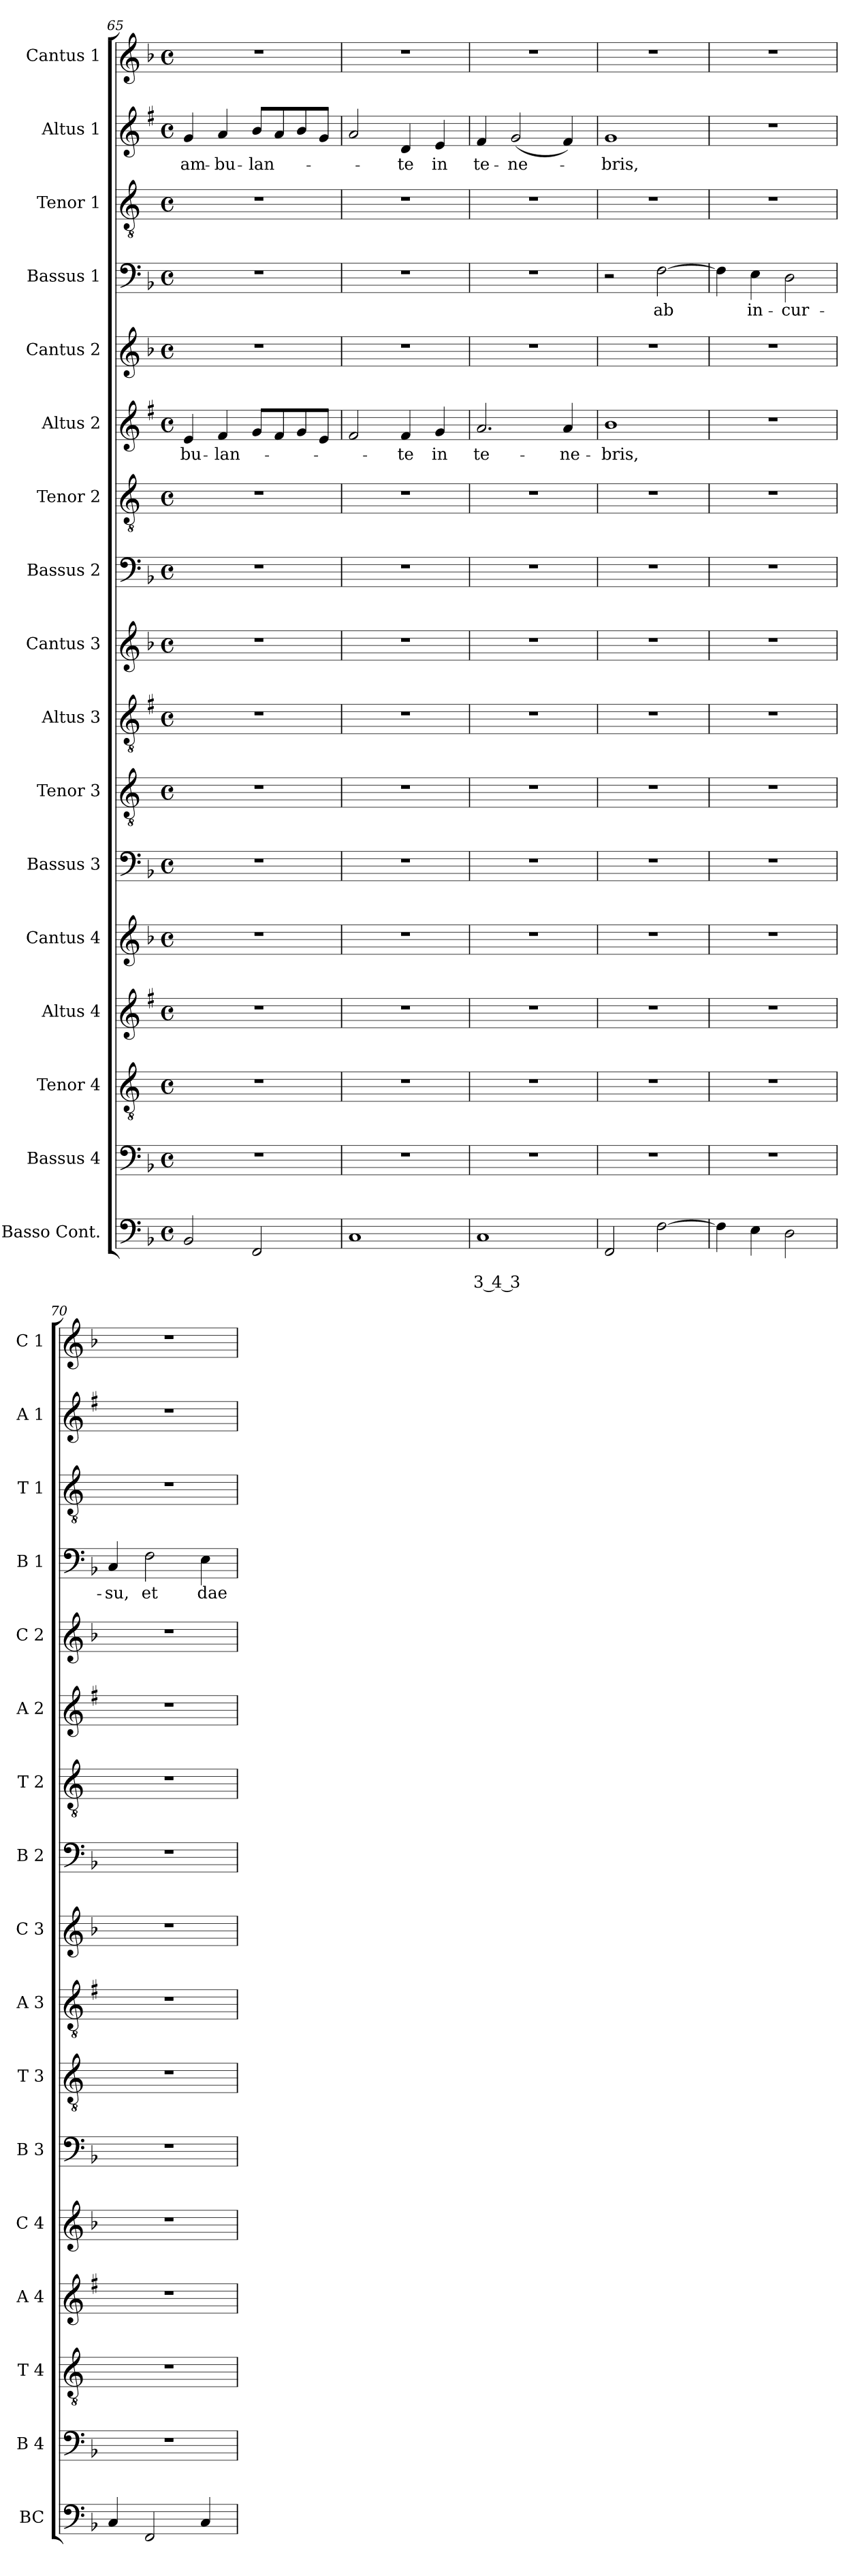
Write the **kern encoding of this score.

**kern	**text	**text	**kern	**kern	**kern	**kern	**kern	**kern	**kern	**kern	**kern	**kern	**kern	**text	**kern	**kern	**text	**kern	**kern	**text	**kern
*part17	*part17	*part17	*part16	*part15	*part14	*part13	*part12	*part11	*part10	*part9	*part8	*part7	*part6	*part6	*part5	*part4	*part4	*part3	*part2	*part2	*part1
*staff17	*staff17	*staff17	*staff16	*staff15	*staff14	*staff13	*staff12	*staff11	*staff10	*staff9	*staff8	*staff7	*staff6	*staff6	*staff5	*staff4	*staff4	*staff3	*staff2	*staff2	*staff1
*I"Basso Cont.	*	*	*I"Bassus 4	*I"Tenor 4	*I"Altus 4	*I"Cantus 4	*I"Bassus 3	*I"Tenor 3	*I"Altus 3	*I"Cantus 3	*I"Bassus 2	*I"Tenor 2	*I"Altus 2	*	*I"Cantus 2	*I"Bassus 1	*	*I"Tenor 1	*I"Altus 1	*	*I"Cantus 1
*I'BC	*	*	*I'B 4	*I'T 4	*I'A 4	*I'C 4	*I'B 3	*I'T 3	*I'A 3	*I'C 3	*I'B 2	*I'T 2	*I'A 2	*	*I'C 2	*I'B 1	*	*I'T 1	*I'A 1	*	*I'C 1
*clefF4	*	*	*clefF4	*clefGv2	*clefG2	*clefG2	*clefF4	*clefGv2	*clefGv2	*clefG2	*clefF4	*clefGv2	*clefG2	*	*clefG2	*clefF4	*	*clefGv2	*clefG2	*	*clefG2
*	*	*	*	*ITrd4c7	*ITrd1c2	*	*	*ITrd4c7	*ITrd1c2	*	*	*ITrd4c7	*ITrd1c2	*	*	*	*	*ITrd4c7	*ITrd1c2	*	*
*k[b-]	*	*	*k[b-]	*k[b-]	*k[b-]	*k[b-]	*k[b-]	*k[b-]	*k[b-]	*k[b-]	*k[b-]	*k[b-]	*k[b-]	*	*k[b-]	*k[b-]	*	*k[b-]	*k[b-]	*	*k[b-]
*F:	*	*	*F:	*F:	*F:	*F:	*F:	*F:	*F:	*F:	*F:	*F:	*F:	*	*F:	*F:	*	*F:	*F:	*	*F:
*M4/4	*	*	*M4/4	*M4/4	*M4/4	*M4/4	*M4/4	*M4/4	*M4/4	*M4/4	*M4/4	*M4/4	*M4/4	*	*M4/4	*M4/4	*	*M4/4	*M4/4	*	*M4/4
*met(c)	*	*	*met(c)	*met(c)	*met(c)	*met(c)	*met(c)	*met(c)	*met(c)	*met(c)	*met(c)	*met(c)	*met(c)	*	*met(c)	*met(c)	*	*met(c)	*met(c)	*	*met(c)
=65	=65	=65	=65	=65	=65	=65	=65	=65	=65	=65	=65	=65	=65	=65	=65	=65	=65	=65	=65	=65	=65
!	!	!	!	!	!	!	!	!	!	!	!	!	!	!LO:LY:b	!	!	!	!	!	!LO:LY:b	!
2BB-/	.	.	1r	1r	1r	1r	1r	1r	1r	1r	1r	1r	4d/	-bu-	1r	1r	.	1r	4f/	-am-	1r
!	!	!	!	!	!	!	!	!	!	!	!	!	!	!LO:LY:b	!	!	!	!	!	!LO:LY:b	!
.	.	.	.	.	.	.	.	.	.	.	.	.	4e/	-lan-	.	.	.	.	4g/	-bu-	.
!	!	!	!	!	!	!	!	!	!	!	!	!	!	!	!	!	!	!	!	!LO:LY:b	!
2FF/	.	.	.	.	.	.	.	.	.	.	.	.	8f/L	.	.	.	.	.	8a/L	-lan-	.
.	.	.	.	.	.	.	.	.	.	.	.	.	8e/	.	.	.	.	.	8g/	.	.
.	.	.	.	.	.	.	.	.	.	.	.	.	8f/	.	.	.	.	.	8a/	.	.
.	.	.	.	.	.	.	.	.	.	.	.	.	8d/J	.	.	.	.	.	8f/J	.	.
=66	=66	=66	=66	=66	=66	=66	=66	=66	=66	=66	=66	=66	=66	=66	=66	=66	=66	=66	=66	=66	=66
1C	.	.	1r	1r	1r	1r	1r	1r	1r	1r	1r	1r	2e/	.	1r	1r	.	1r	2g/	.	1r
!	!	!	!	!	!	!	!	!	!	!	!	!	!	!LO:LY:b	!	!	!	!	!	!LO:LY:b	!
.	.	.	.	.	.	.	.	.	.	.	.	.	4e/	-te	.	.	.	.	4c/	-te	.
!	!	!	!	!	!	!	!	!	!	!	!	!	!	!LO:LY:b	!	!	!	!	!	!LO:LY:b	!
.	.	.	.	.	.	.	.	.	.	.	.	.	4f/	in	.	.	.	.	4d/	in	.
!!LO:PB:g=z
=67	=67	=67	=67	=67	=67	=67	=67	=67	=67	=67	=67	=67	=67	=67	=67	=67	=67	=67	=67	=67	=67
!	!	!LO:LY:b	!	!	!	!	!	!	!	!	!	!	!	!LO:LY:b	!	!	!	!	!	!LO:LY:b	!
1C	.	3 4 3	1r	1r	1r	1r	1r	1r	1r	1r	1r	1r	2.g/	te-	1r	1r	.	1r	4e/	te-	1r
!	!	!	!	!	!	!	!	!	!	!	!	!	!	!	!	!	!	!	!	!LO:LY:b	!
.	.	.	.	.	.	.	.	.	.	.	.	.	.	.	.	.	.	.	(<2f/	-ne-	.
!	!	!	!	!	!	!	!	!	!	!	!	!	!	!LO:LY:b	!	!	!	!	!	!	!
.	.	.	.	.	.	.	.	.	.	.	.	.	4g/	-ne-	.	.	.	.	4e/)	.	.
=68	=68	=68	=68	=68	=68	=68	=68	=68	=68	=68	=68	=68	=68	=68	=68	=68	=68	=68	=68	=68	=68
!	!	!	!	!	!	!	!	!	!	!	!	!	!	!LO:LY:b	!	!	!	!	!	!LO:LY:b	!
2FF/	.	.	1r	1r	1r	1r	1r	1r	1r	1r	1r	1r	1a	-bris,	1r	2r	.	1r	1f	-bris,	1r
!	!	!	!	!	!	!	!	!	!	!	!	!	!	!	!	!	!LO:LY:b	!	!	!	!
[2F\	.	.	.	.	.	.	.	.	.	.	.	.	.	.	.	[2F\	ab	.	.	.	.
=69	=69	=69	=69	=69	=69	=69	=69	=69	=69	=69	=69	=69	=69	=69	=69	=69	=69	=69	=69	=69	=69
4F\]	.	.	1r	1r	1r	1r	1r	1r	1r	1r	1r	1r	1r	.	1r	4F\]	.	1r	1r	.	1r
!	!	!	!	!	!	!	!	!	!	!	!	!	!	!	!	!	!LO:LY:b	!	!	!	!
4E\	.	.	.	.	.	.	.	.	.	.	.	.	.	.	.	4E\	in-	.	.	.	.
!	!	!	!	!	!	!	!	!	!	!	!	!	!	!	!	!	!LO:LY:b	!	!	!	!
2D\	.	.	.	.	.	.	.	.	.	.	.	.	.	.	.	2D\	-cur-	.	.	.	.
=70	=70	=70	=70	=70	=70	=70	=70	=70	=70	=70	=70	=70	=70	=70	=70	=70	=70	=70	=70	=70	=70
!	!	!	!	!	!	!	!	!	!	!	!	!	!	!	!	!	!LO:LY:b	!	!	!	!
4C/	.	.	1r	1r	1r	1r	1r	1r	1r	1r	1r	1r	1r	.	1r	4C/	-su,	1r	1r	.	1r
!	!	!	!	!	!	!	!	!	!	!	!	!	!	!	!	!	!LO:LY:b	!	!	!	!
2FF/	.	.	.	.	.	.	.	.	.	.	.	.	.	.	.	2F\	et	.	.	.	.
!	!	!	!	!	!	!	!	!	!	!	!	!	!	!	!	!	!LO:LY:b	!	!	!	!
4C/	.	.	.	.	.	.	.	.	.	.	.	.	.	.	.	4E\	dae-	.	.	.	.
=	=	=	=	=	=	=	=	=	=	=	=	=	=	=	=	=	=	=	=	=	=
*-	*-	*-	*-	*-	*-	*-	*-	*-	*-	*-	*-	*-	*-	*-	*-	*-	*-	*-	*-	*-	*-
